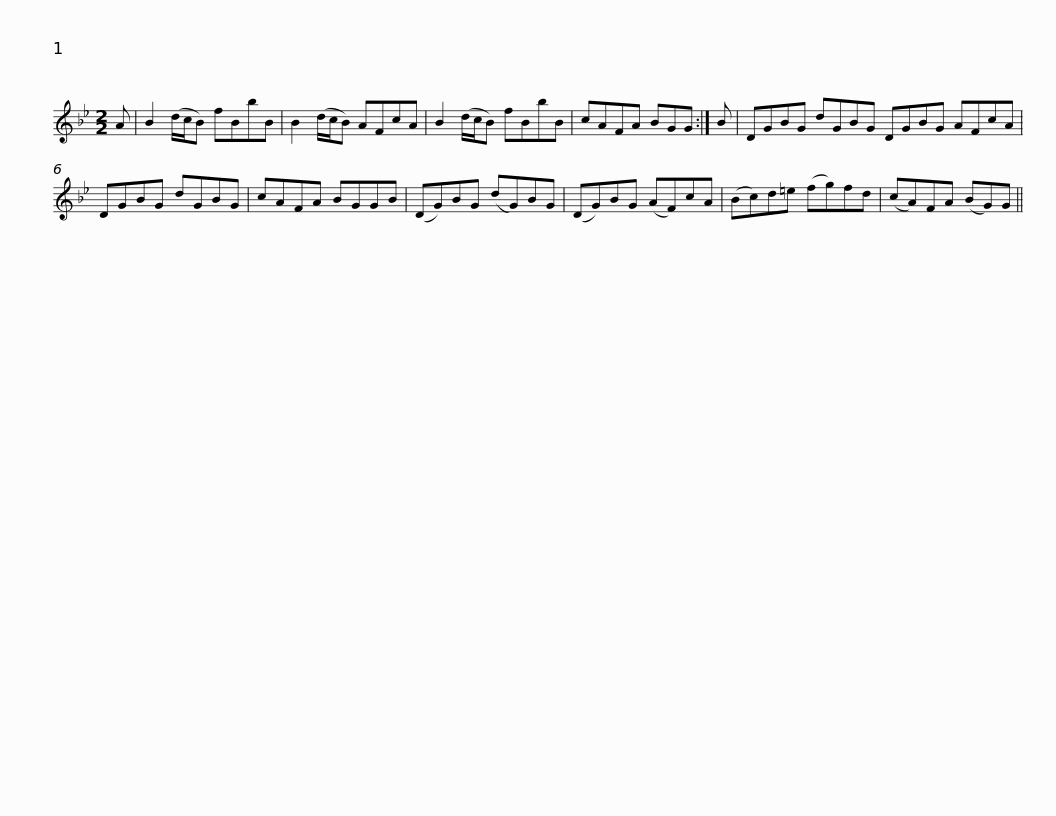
X:1
L:1/8
M:2/2
I:linebreak $
K:Gmin
V:1 treble
V:1
 A | B2 (d/c/B) fBbB | B2 (d/c/B) AFcA | B2 (d/c/B) fBbB | cAFA BGG :| %5
 B |$ DGBG dGBG DGBG AFcA | DGBG dGBG | cAFA BGGB | (DG)BG (dG)BG |$ %10
 (DG)BG (AF)cA | (Bc)d=e (fg)fd | (cA)FA (BG)G || %13
